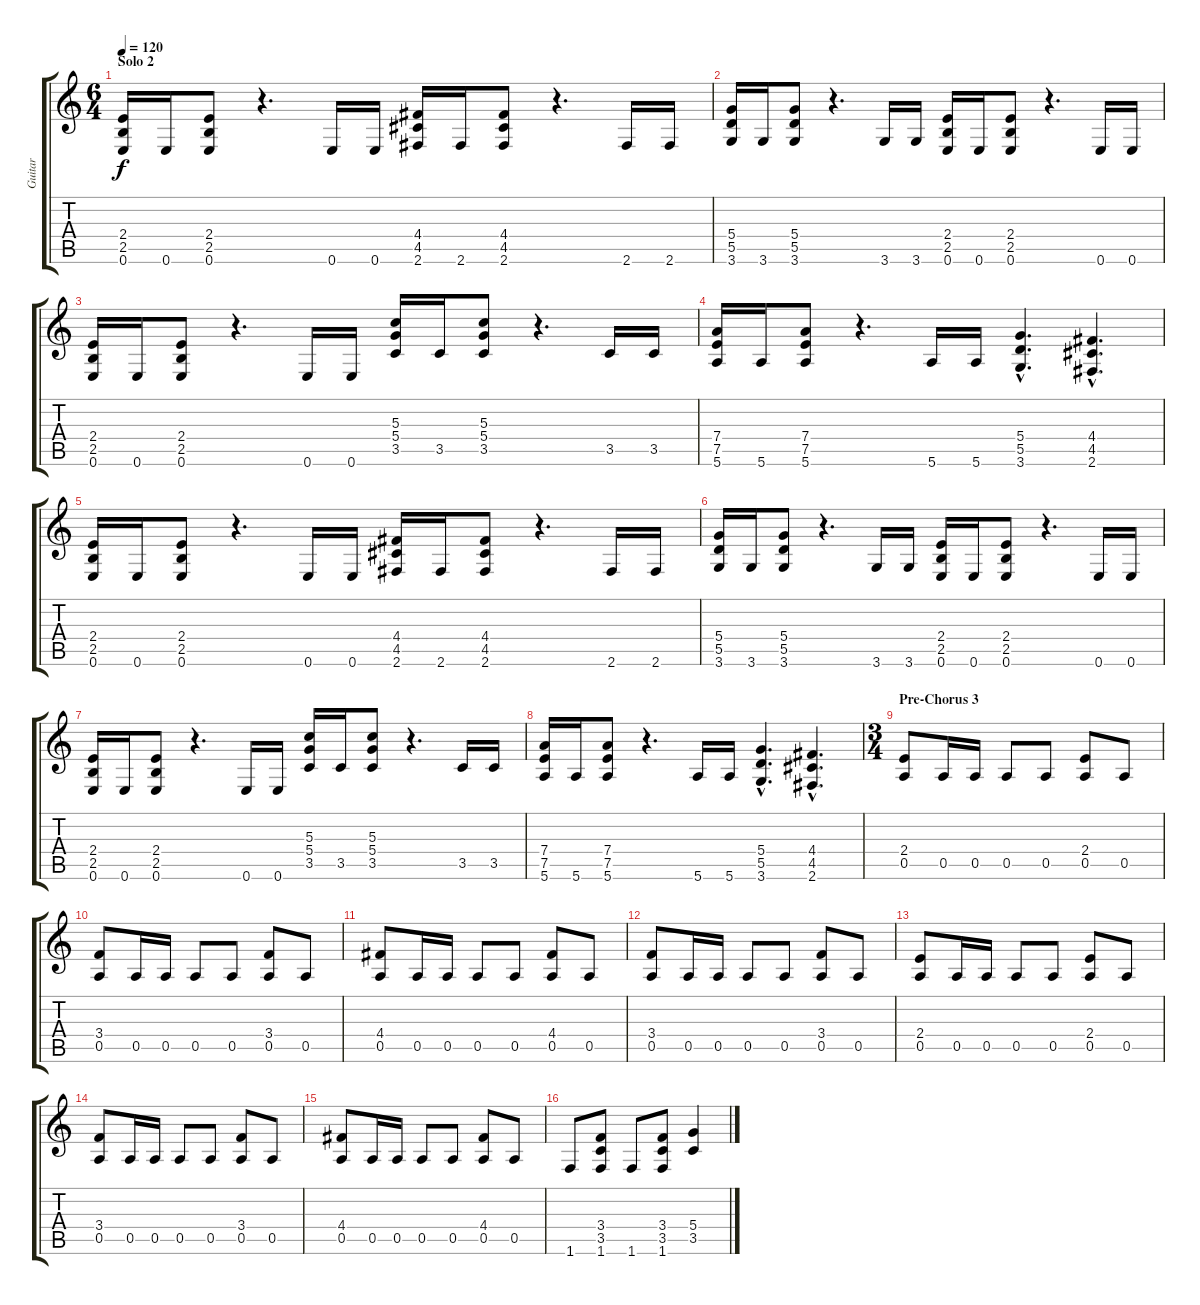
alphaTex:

\track ("Guitar" "Guitar") {instrument distortionguitar}
\staff {score tabs}
\tuning (E4 B3 G3 D3 A2 E2) {hide}
\ts (6 4)
\section ("" "Solo 2")
\tempo 120
\clef g2
\ks c
(2.4 2.5 0.6).16{dy f} 0.6.16 (2.4 2.5 0.6).8 r.4{d} 0.6.16 0.6.16 (4.4 4.5 2.6).16 2.6.16 (4.4 4.5 2.6).8 r.4{d} 2.6.16 2.6.16 |
(5.4 5.5 3.6).16 3.6.16 (5.4 5.5 3.6).8 r.4{d} 3.6.16 3.6.16 (2.4 2.5 0.6).16 0.6.16 (2.4 2.5 0.6).8 r.4{d} 0.6.16 0.6.16 |
(2.4 2.5 0.6).16 0.6.16 (2.4 2.5 0.6).8 r.4{d} 0.6.16 0.6.16 (5.3 5.4 3.5).16 3.5.16 (5.3 5.4 3.5).8 r.4{d} 3.5.16 3.5.16 |
(7.4 7.5 5.6).16 5.6.16 (7.4 7.5 5.6).8 r.4{d} 5.6.16 5.6.16 (5.4{hac} 5.5{hac} 3.6{hac}).4{d} (4.4{hac} 4.5{hac} 2.6{hac}).4{d} |
(2.4 2.5 0.6).16 0.6.16 (2.4 2.5 0.6).8 r.4{d} 0.6.16 0.6.16 (4.4 4.5 2.6).16 2.6.16 (4.4 4.5 2.6).8 r.4{d} 2.6.16 2.6.16 |
(5.4 5.5 3.6).16 3.6.16 (5.4 5.5 3.6).8 r.4{d} 3.6.16 3.6.16 (2.4 2.5 0.6).16 0.6.16 (2.4 2.5 0.6).8 r.4{d} 0.6.16 0.6.16 |
(2.4 2.5 0.6).16 0.6.16 (2.4 2.5 0.6).8 r.4{d} 0.6.16 0.6.16 (5.3 5.4 3.5).16 3.5.16 (5.3 5.4 3.5).8 r.4{d} 3.5.16 3.5.16 |
(7.4 7.5 5.6).16 5.6.16 (7.4 7.5 5.6).8 r.4{d} 5.6.16 5.6.16 (5.4{hac} 5.5{hac} 3.6{hac}).4{d} (4.4{hac} 4.5{hac} 2.6{hac}).4{d} |
\ts (3 4)
\section ("" "Pre-Chorus 3")
(2.4 0.5).8 0.5.16 0.5.16 0.5.8 0.5.8 (2.4 0.5).8 0.5.8 |
(3.4 0.5).8 0.5.16 0.5.16 0.5.8 0.5.8 (3.4 0.5).8 0.5.8 |
(4.4 0.5).8 0.5.16 0.5.16 0.5.8 0.5.8 (4.4 0.5).8 0.5.8 |
(3.4 0.5).8 0.5.16 0.5.16 0.5.8 0.5.8 (3.4 0.5).8 0.5.8 |
(2.4 0.5).8 0.5.16 0.5.16 0.5.8 0.5.8 (2.4 0.5).8 0.5.8 |
(3.4 0.5).8 0.5.16 0.5.16 0.5.8 0.5.8 (3.4 0.5).8 0.5.8 |
(4.4 0.5).8 0.5.16 0.5.16 0.5.8 0.5.8 (4.4 0.5).8 0.5.8 |
1.6.8 (3.4 3.5 1.6).8 1.6.8 (3.4 3.5 1.6).8 (5.4 3.5).4
